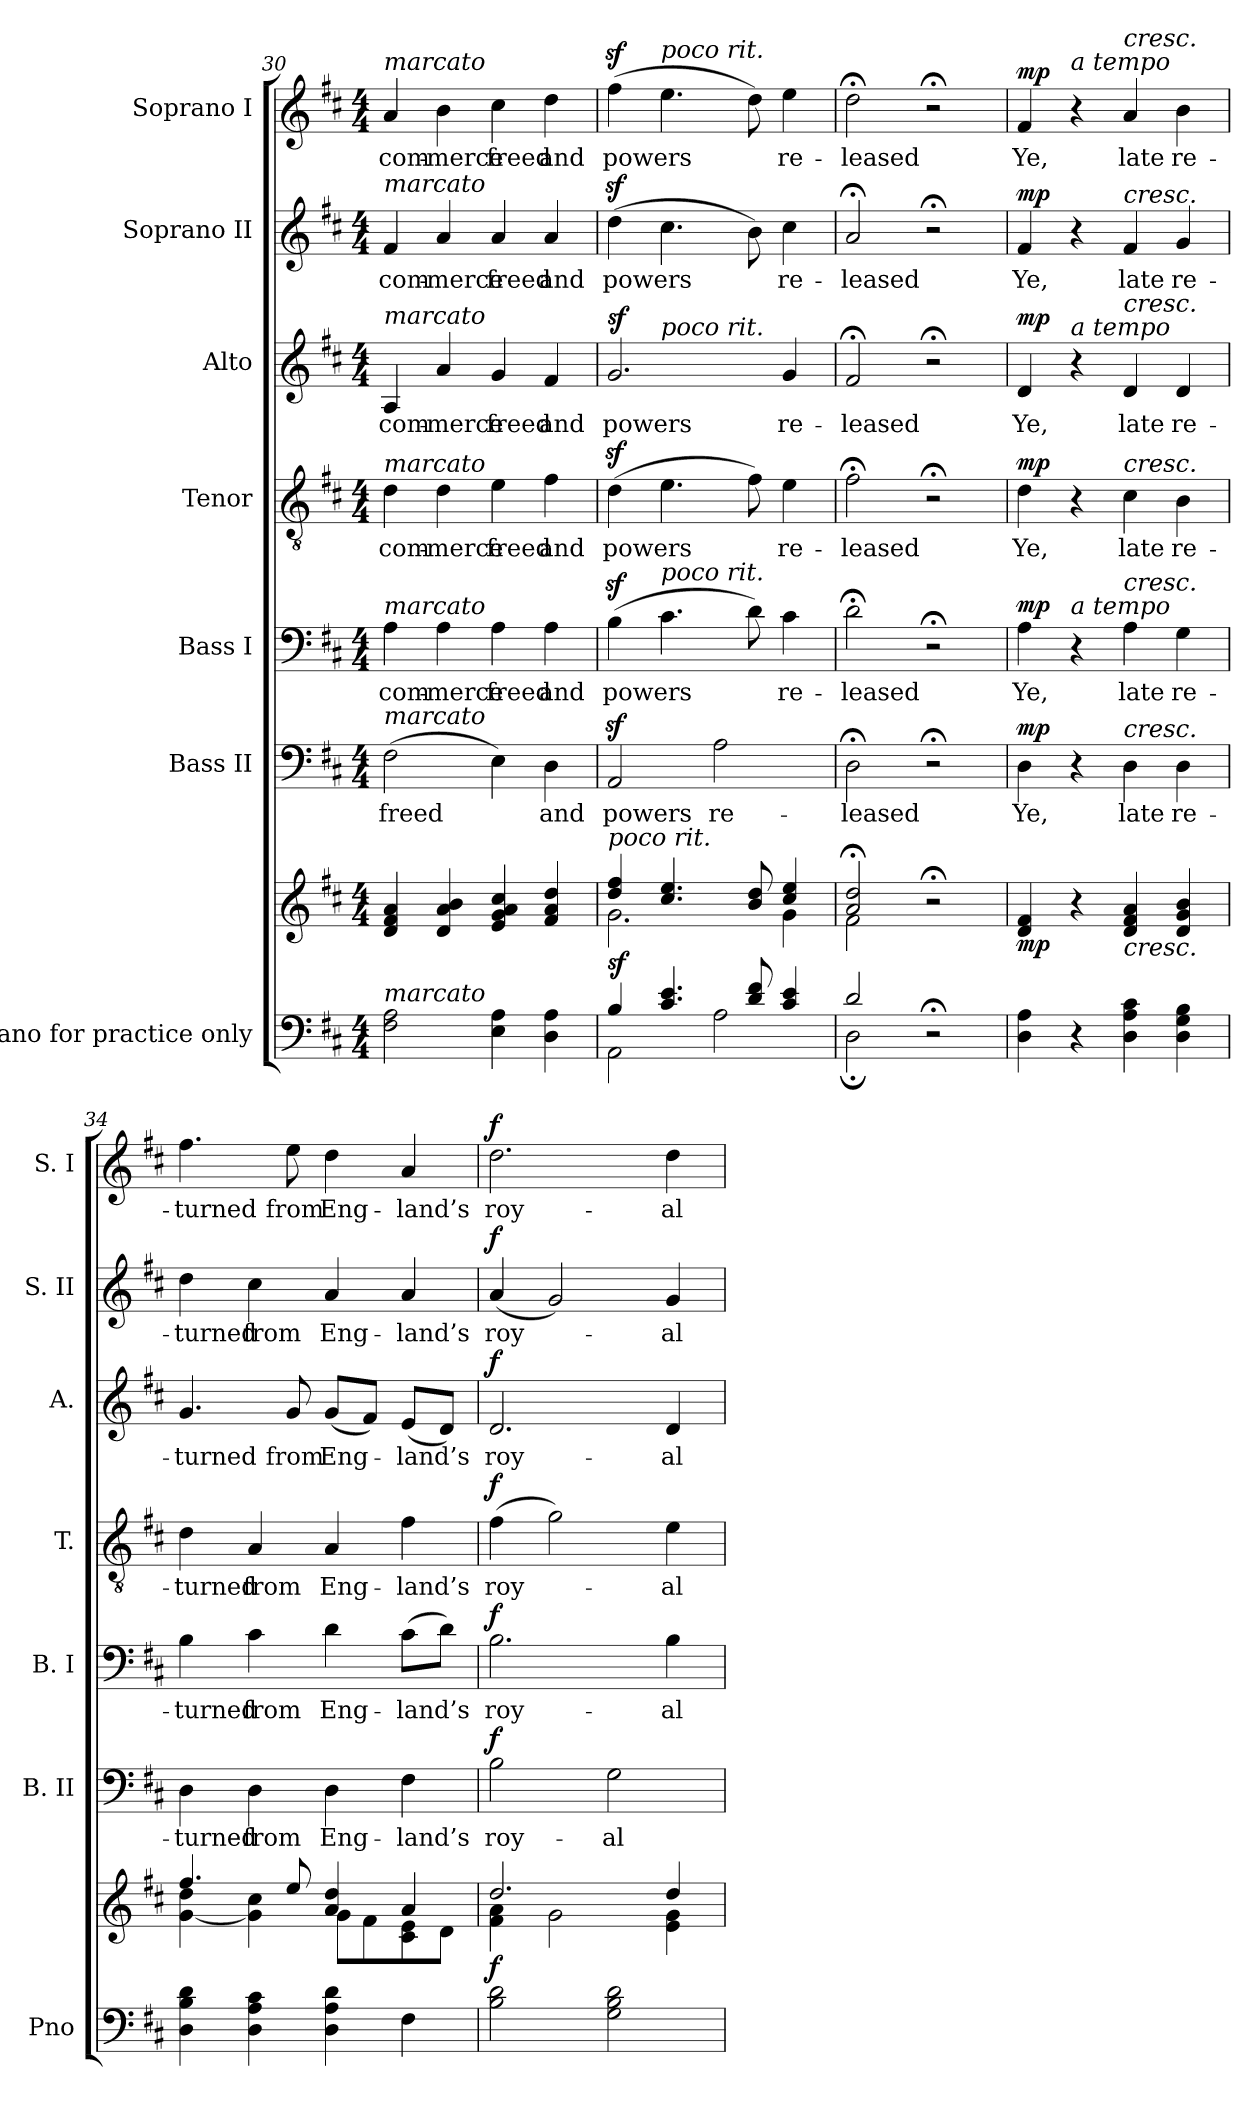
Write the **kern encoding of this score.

**kern	**kern	**dynam	**kern	**text	**dynam	**kern	**text	**dynam	**kern	**text	**dynam	**kern	**text	**dynam	**kern	**text	**dynam	**kern	**text	**dynam
*part7	*part7	*part7	*part6	*part6	*part6	*part5	*part5	*part5	*part4	*part4	*part4	*part3	*part3	*part3	*part2	*part2	*part2	*part1	*part1	*part1
*staff8	*staff7	*staff7/8	*staff6	*staff6	*staff6	*staff5	*staff5	*staff5	*staff4	*staff4	*staff4	*staff3	*staff3	*staff3	*staff2	*staff2	*staff2	*staff1	*staff1	*staff1
*I"Piano for practice only	*	*	*I"Bass II	*	*	*I"Bass I	*	*	*I"Tenor	*	*	*I"Alto	*	*	*I"Soprano II	*	*	*I"Soprano I	*	*
*I'Pno	*	*	*I'B. II	*	*	*I'B. I	*	*	*I'T.	*	*	*I'A.	*	*	*I'S. II	*	*	*I'S. I	*	*
*clefF4	*clefG2	*	*clefF4	*	*	*clefF4	*	*	*clefGv2	*	*	*clefG2	*	*	*clefG2	*	*	*clefG2	*	*
*k[f#c#]	*k[f#c#]	*	*k[f#c#]	*	*	*k[f#c#]	*	*	*k[f#c#]	*	*	*k[f#c#]	*	*	*k[f#c#]	*	*	*k[f#c#]	*	*
*M4/4	*M4/4	*	*M4/4	*	*	*M4/4	*	*	*M4/4	*	*	*M4/4	*	*	*M4/4	*	*	*M4/4	*	*
=30	=30	=30	=30	=30	=30	=30	=30	=30	=30	=30	=30	=30	=30	=30	=30	=30	=30	=30	=30	=30
!	!	!	!	!	!	!	!	!	!	!	!	!	!	!	!	!	!	!LO:TX:a:i:t=marcato	!	!
!	!	!	!	!	!	!	!	!	!	!	!	!	!	!	!LO:TX:a:i:t=marcato	!	!	!	!	!
!	!	!	!	!	!	!	!	!	!	!	!	!LO:TX:a:i:t=marcato	!	!	!	!	!	!	!	!
!	!	!	!	!	!	!	!	!	!LO:TX:a:i:t=marcato	!	!	!	!	!	!	!	!	!	!	!
!	!	!	!	!	!	!LO:TX:a:i:t=marcato	!	!	!	!	!	!	!	!	!	!	!	!	!	!
!	!	!	!LO:TX:a:i:t=marcato	!	!	!	!	!	!	!	!	!	!	!	!	!	!	!	!	!
!LO:TX:a:i:t=marcato	!	!	!	!	!	!	!	!	!	!	!	!	!	!	!	!	!	!	!	!
!	!	!	!	!LO:LY:b	!	!	!LO:LY:b	!	!	!LO:LY:b	!	!	!LO:LY:b	!	!	!LO:LY:b	!	!	!LO:LY:b	!
2F#\ 2A\	4d/ 4f#/ 4a/	.	(>2F#\	freed	.	4A\	com-	.	4d\	com-	.	4A/	com-	.	4f#/	com-	.	4a/	com-	.
!	!	!	!	!	!	!	!LO:LY:b	!	!	!LO:LY:b	!	!	!LO:LY:b	!	!	!LO:LY:b	!	!	!LO:LY:b	!
.	4d/ 4a/ 4b/	.	.	.	.	4A\	-merce	.	4d\	-merce	.	4a/	-merce	.	4a/	-merce	.	4b\	-merce	.
!	!	!	!	!	!	!	!LO:LY:b	!	!	!LO:LY:b	!	!	!LO:LY:b	!	!	!LO:LY:b	!	!	!LO:LY:b	!
4E\ 4A\	4e/ 4g/ 4a/ 4cc#/	.	4E\)	.	.	4A\	freed	.	4e\	freed	.	4g/	freed	.	4a/	freed	.	4cc#\	freed	.
!	!	!	!	!LO:LY:b	!	!	!LO:LY:b	!	!	!LO:LY:b	!	!	!LO:LY:b	!	!	!LO:LY:b	!	!	!LO:LY:b	!
4D\ 4A\	4f#/ 4a/ 4dd/	.	4D\	and	.	4A\	and	.	4f#\	and	.	4f#/	and	.	4a/	and	.	4dd\	and	.
=31	=31	=31	=31	=31	=31	=31	=31	=31	=31	=31	=31	=31	=31	=31	=31	=31	=31	=31	=31	=31
*^	*^	*	*	*	*	*	*	*	*	*	*	*	*	*	*	*	*	*	*	*
!	!	!LO:TX:a:i:t=poco rit.	!	!	!	!	!	!	!	!	!	!	!	!	!	!	!	!	!	!	!	!
!	!	!	!	!LO:DY:b	!	!LO:LY:b	!	!	!LO:LY:b	!	!	!LO:LY:b	!	!	!LO:LY:b	!LO:DY:a	!	!LO:LY:b	!	!	!LO:LY:b	!
*	*	*	*	*	*	*	*	*	*	*	*	*	*	*^	*	*	*	*	*	*	*	*
4B/	2AA\	4dd/ 4ff#/	2.g\	sf	2AAz>/	powers	.	(>4Bz>\	powers	.	(>4dz>\	powers	.	2.g/	4rcyy	powers	sf	(>4ddz>\	powers	.	(>4ff#z>\	powers	.
*	*	*	*	*	*	*	*	*	*	*	*	*	*	*	*	*	*	*	*	*	*MM75	*	*
!	!	!	!	!	!	!	!	!	!	!	!	!	!	!	!	!	!	!	!	!	!LO:TX:a:i:t=poco rit.	!	!
!	!	!	!	!	!	!	!	!	!	!	!	!	!	!	!LO:TX:a:i:t=poco rit.	!	!	!	!	!	!	!	!
!	!	!	!	!	!	!	!	!LO:TX:a:i:t=poco rit.	!	!	!	!	!	!	!	!	!	!	!	!	!	!	!
4.c#/ 4.e/	.	4.cc#/ 4.ee/	.	.	.	.	.	4.c#\	.	.	4.e\	.	.	.	4rcyy	.	.	4.cc#\	.	.	4.ee\	.	.
!	!	!	!	!	!	!LO:LY:b	!	!	!	!	!	!	!	!	!	!	!	!	!	!	!	!	!
.	2A\	.	.	.	2A\	re-	.	.	.	.	.	.	.	.	2rcyy	.	.	.	.	.	.	.	.
8d/ 8f#/	.	8b/ 8dd/	.	.	.	.	.	8d\)	.	.	8f#\)	.	.	.	.	.	.	8b\)	.	.	8dd\)	.	.
*	*	*	*	*	*	*	*	*	*	*	*	*	*	*	*	*	*	*	*	*	*MM70	*	*
!	!	!	!	!	!	!	!	!	!LO:LY:b	!	!	!LO:LY:b	!	!	!	!LO:LY:b	!	!	!LO:LY:b	!	!	!LO:LY:b	!
4c#/ 4e/	.	4cc#/ 4ee/	4g\	.	.	.	.	4c#\	re-	.	4e\	re-	.	4g/	.	re-	.	4cc#\	re-	.	4ee\	re-	.
*	*	*	*	*	*	*	*	*	*	*	*	*	*	*v	*v	*	*	*	*	*	*	*	*
=32	=32	=32	=32	=32	=32	=32	=32	=32	=32	=32	=32	=32	=32	=32	=32	=32	=32	=32	=32	=32	=32	=32
!	!	!	!	!	!	!LO:LY:b	!	!	!LO:LY:b	!	!	!LO:LY:b	!	!	!LO:LY:b	!	!	!LO:LY:b	!	!	!LO:LY:b	!
2d/	2D;\	2a/;< 2dd/;<	2f#\	.	2D;<\	-leased	.	2d;<\	-leased	.	2f#;<\	-leased	.	2f#;</	-leased	.	2a;</	-leased	.	2dd;<\	-leased	.
2r;	2ryy	2r;<	2ryy	.	2r;<	.	.	2r;<	.	.	2r;<	.	.	2r;<	.	.	2r;<	.	.	2r;<	.	.
=33	=33	=33	=33	=33	=33	=33	=33	=33	=33	=33	=33	=33	=33	=33	=33	=33	=33	=33	=33	=33	=33	=33
!	!	!LO:TX:a:i:t=a tempo	!	!	!	!	!	!	!	!	!	!	!	!	!	!	!	!	!	!	!	!
!	!	!	!	!LO:DY:b	!	!LO:LY:b	!LO:DY:a	!	!LO:LY:b	!LO:DY:a	!	!LO:LY:b	!LO:DY:a	!	!LO:LY:b	!LO:DY:a	!	!LO:LY:b	!LO:DY:a	!	!LO:LY:b	!LO:DY:a
*v	*v	*	*	*	*	*	*	*	*	*	*	*	*	*	*	*	*	*	*	*	*	*
*	*v	*v	*	*	*	*	*	*	*	*	*	*	*	*	*	*	*	*	*	*	*
4D\ 4A\	4d/ 4f#/	mp	4D\	Ye,	mp	4A\	Ye,	mp	4d\	Ye,	mp	4d/	Ye,	mp	4f#/	Ye,	mp	4f#/	Ye,	mp
*	*	*	*	*	*	*	*	*	*	*	*	*	*	*	*	*	*	*MM80	*	*
!	!	!	!	!	!	!	!	!	!	!	!	!	!	!	!	!	!	!LO:TX:a:i:t=a tempo	!	!
!	!	!	!	!	!	!	!	!	!	!	!	!LO:TX:a:i:t=a tempo	!	!	!	!	!	!	!	!
!	!	!	!	!	!	!LO:TX:a:i:t=a tempo	!	!	!	!	!	!	!	!	!	!	!	!	!	!
4r	4r	.	4r	.	.	4r	.	.	4r	.	.	4r	.	.	4r	.	.	4r	.	.
!	!	!	!	!	!	!	!	!	!	!	!	!	!	!	!	!	!	!LO:TX:a:i:t=cresc.	!	!
!	!	!	!	!	!	!	!	!	!	!	!	!	!	!	!LO:TX:a:i:t=cresc.	!	!	!	!	!
!	!	!	!	!	!	!	!	!	!	!	!	!LO:TX:a:i:t=cresc.	!	!	!	!	!	!	!	!
!	!	!	!	!	!	!	!	!	!LO:TX:a:i:t=cresc.	!	!	!	!	!	!	!	!	!	!	!
!	!	!	!	!	!	!LO:TX:a:i:t=cresc.	!	!	!	!	!	!	!	!	!	!	!	!	!	!
!	!	!	!LO:TX:a:i:t=cresc.	!	!	!	!	!	!	!	!	!	!	!	!	!	!	!	!	!
!	!LO:TX:b:i:t=cresc.	!	!	!	!	!	!	!	!	!	!	!	!	!	!	!	!	!	!	!
!	!	!	!	!LO:LY:b	!	!	!LO:LY:b	!	!	!LO:LY:b	!	!	!LO:LY:b	!	!	!LO:LY:b	!	!	!LO:LY:b	!
4D\ 4A\ 4c#\	4d/ 4f#/ 4a/	.	4D\	late	.	4A\	late	.	4c#\	late	.	4d/	late	.	4f#/	late	.	4a/	late	.
!	!	!	!	!LO:LY:b	!	!	!LO:LY:b	!	!	!LO:LY:b	!	!	!LO:LY:b	!	!	!LO:LY:b	!	!	!LO:LY:b	!
4D\ 4G\ 4B\	4d/ 4g/ 4b/	.	4D\	re-	.	4G\	re-	.	4B\	re-	.	4d/	re-	.	4g/	re-	.	4b\	re-	.
=34	=34	=34	=34	=34	=34	=34	=34	=34	=34	=34	=34	=34	=34	=34	=34	=34	=34	=34	=34	=34
*	*^	*	*	*	*	*	*	*	*	*	*	*	*	*	*	*	*	*	*	*
!	!	!	!	!	!LO:LY:b	!	!	!LO:LY:b	!	!	!LO:LY:b	!	!	!LO:LY:b	!	!	!LO:LY:b	!	!	!LO:LY:b	!
4D\ 4B\ 4d\	4.ff#/	[4g\ 4dd\	.	4D\	-turned	.	4B\	-turned	.	4d\	-turned	.	4.g/	-turned	.	4dd\	-turned	.	4.ff#\	-turned	.
!	!	!	!	!	!LO:LY:b	!	!	!LO:LY:b	!	!	!LO:LY:b	!	!	!	!	!	!LO:LY:b	!	!	!	!
4D\ 4A\ 4c#\	.	4g\] 4cc#\	.	4D\	from	.	4c#\	from	.	4A/	from	.	.	.	.	4cc#\	from	.	.	.	.
!	!	!	!	!	!	!	!	!	!	!	!	!	!	!LO:LY:b	!	!	!	!	!	!LO:LY:b	!
.	8ee/	.	.	.	.	.	.	.	.	.	.	.	8g/	from	.	.	.	.	8ee\	from	.
!	!	!	!	!	!LO:LY:b	!	!	!LO:LY:b	!	!	!LO:LY:b	!	!	!LO:LY:b	!	!	!LO:LY:b	!	!	!LO:LY:b	!
4D\ 4A\ 4d\	4a/ 4dd/	8g\L	.	4D\	Eng-	.	4d\	Eng-	.	4A/	Eng-	.	(<8g/L	Eng-	.	4a/	Eng-	.	4dd\	Eng-	.
.	.	8f#\	.	.	.	.	.	.	.	.	.	.	8f#/J)	.	.	.	.	.	.	.	.
!	!	!	!	!	!LO:LY:b	!	!	!LO:LY:b	!	!	!LO:LY:b	!	!	!LO:LY:b	!	!	!LO:LY:b	!	!	!LO:LY:b	!
4F#\	4a/	8c#\ 8e\	.	4F#\	-land’s	.	(>8c#\L	-land’s	.	4f#\	-land’s	.	(<8e/L	-land’s	.	4a/	-land’s	.	4a/	-land’s	.
.	.	8d\J	.	.	.	.	8d\J)	.	.	.	.	.	8d/J)	.	.	.	.	.	.	.	.
!!LO:LB:g=z
=35	=35	=35	=35	=35	=35	=35	=35	=35	=35	=35	=35	=35	=35	=35	=35	=35	=35	=35	=35	=35	=35
!	!	!	!LO:DY:b	!	!LO:LY:b	!LO:DY:a	!	!LO:LY:b	!LO:DY:a	!	!LO:LY:b	!LO:DY:a	!	!LO:LY:b	!LO:DY:a	!	!LO:LY:b	!LO:DY:a	!	!LO:LY:b	!LO:DY:a
2B\ 2d\	2.dd/	4f#\ 4a\	f	2B\	roy-	f	2.B\	roy-	f	(>4f#\	roy-	f	2.d/	roy-	f	(<4a/	roy-	f	2.dd\	roy-	f
.	.	2g\	.	.	.	.	.	.	.	2g\)	.	.	.	.	.	2g/)	.	.	.	.	.
!	!	!	!	!	!LO:LY:b	!	!	!	!	!	!	!	!	!	!	!	!	!	!	!	!
2G\ 2B\ 2d\	.	.	.	2G\	-al	.	.	.	.	.	.	.	.	.	.	.	.	.	.	.	.
!	!	!	!	!	!	!	!	!LO:LY:b	!	!	!LO:LY:b	!	!	!LO:LY:b	!	!	!LO:LY:b	!	!	!LO:LY:b	!
.	4dd/	4e\ 4g\	.	.	.	.	4B\	-al	.	4e\	-al	.	4d/	-al	.	4g/	-al	.	4dd\	-al	.
*	*v	*v	*	*	*	*	*	*	*	*	*	*	*	*	*	*	*	*	*	*	*
=	=	=	=	=	=	=	=	=	=	=	=	=	=	=	=	=	=	=	=	=
*-	*-	*-	*-	*-	*-	*-	*-	*-	*-	*-	*-	*-	*-	*-	*-	*-	*-	*-	*-	*-
